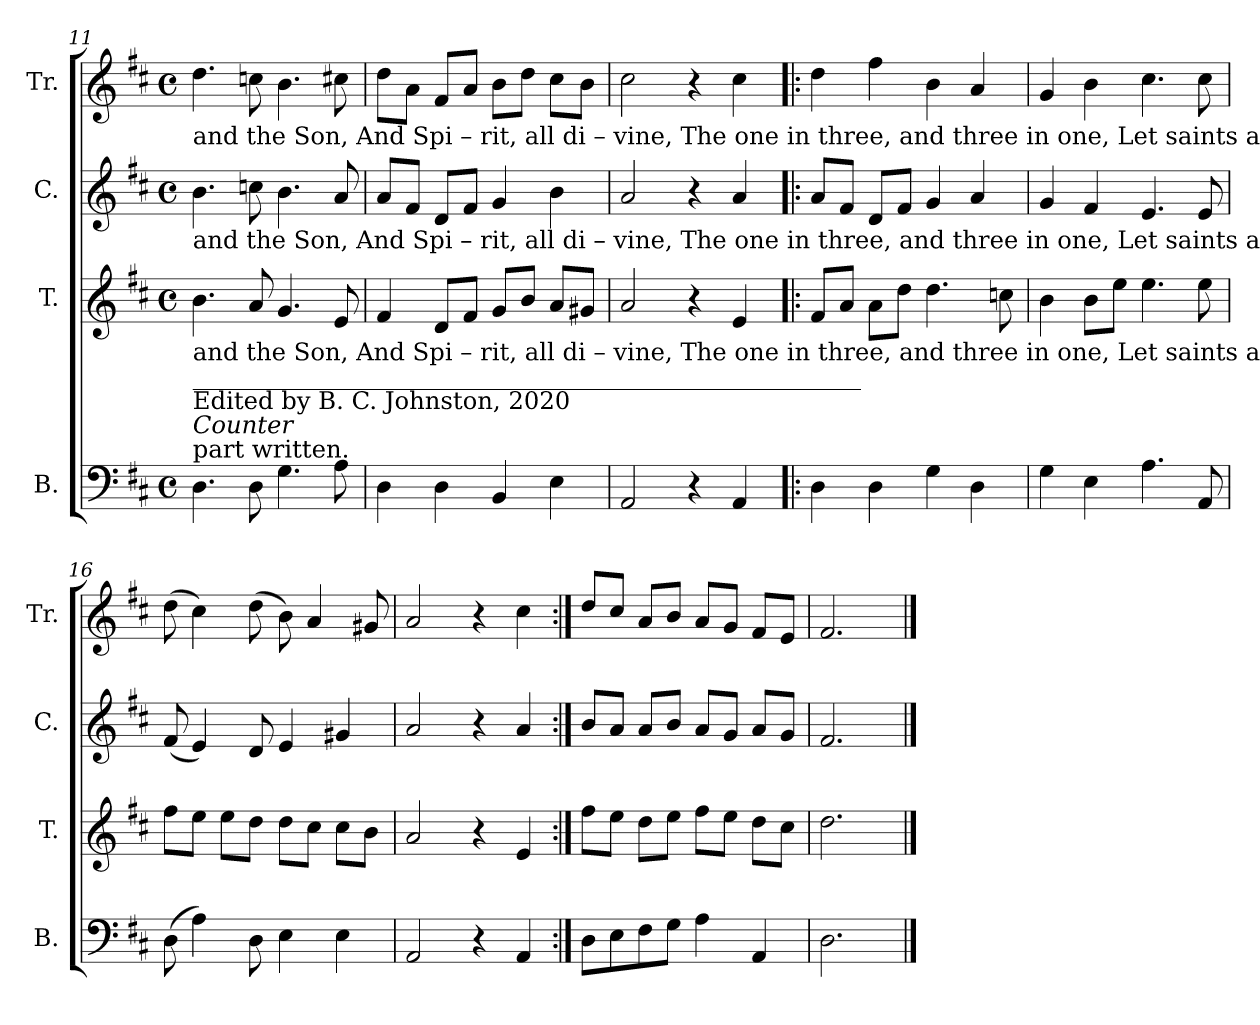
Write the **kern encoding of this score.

**kern	**kern	**kern	**kern
*part4	*part3	*part2	*part1
*staff4	*staff3	*staff2	*staff1
*I"B.	*I"T.	*I"C.	*I"Tr.
*I'B.	*I'T.	*I'C.	*I'Tr.
!!LO:LB:g=z
*clefF4	*clefG2	*clefG2	*clefG2
*k[f#c#]	*k[f#c#]	*k[f#c#]	*k[f#c#]
*M4/4	*M4/4	*M4/4	*M4/4
*met(c)	*met(c)	*met(c)	*met(c)
=11	=11	=11	=11
!	!	!	!LO:TX:b:t=and   the  Son,  And  Spi – rit,   all     di   –  vine,   The   one in three,  and three in one,   Let   saints    and   an – gels  join.  The   saints  and  an – gels   join.
!	!	!LO:TX:b:t=and   the  Son,  And  Spi – rit,   all     di   –  vine,   The   one in three,  and three in one,   Let   saints    and   an – gels  join.  The   saints  and  an – gels   join.	!
!	!LO:TX:b:t=and   the  Son,  And  Spi – rit,   all     di   –  vine,   The   one in three,  and three in one,   Let   saints    and   an – gels  join.  The   saints  and  an – gels   join.	!	!
!	!LO:TX:b:t=_______________________________________________________	!	!
!	!LO:TX:b:t=Edited by B. C. Johnston, 2020	!	!
!	!LO:TX:b:i:t=Counter	!	!
!	!LO:TX:b:t=part written.	!	!
4.D!\	4.b!\	4.b!\	4.dd!\
8D!\	8a!/	8ccn!\	8ccn!\
4.G!\	4.g!/	4.b!\	4.b!\
8A!\	8e!/	8a!/	8cc#X!\
=12	=12	=12	=12
4D!\	4f#!/	8a!/L	8dd!\L
.	.	8f#!/J	8a!\J
4D!\	8d!/L	8d!/L	8f#!/L
.	8f#!/J	8f#!/J	8a!/J
4BB!/	8g!/L	4g!/	8b!\L
.	8b!/J	.	8dd!\J
4E!\	8a!/L	4b!\	8cc#!\L
.	8g#X!/J	.	8b!\J
=13	=13	=13	=13
2AA!/	2a!/	2a!/	2cc#!\
4r	4r	4r	4r
4AA!/	4e!/	4a!/	4cc#!\
=14!|:	=14!|:	=14!|:	=14!|:
4D!\	8f#!/L	8a!/L	4dd!\
.	8a!/J	8f#!/J	.
4D!\	8a!\L	8d!/L	4ff#!\
.	8dd!\J	8f#!/J	.
4G!\	4.dd!\	4g!/	4b!\
4D!\	.	4a!/	4a!/
.	8ccn!\	.	.
=15	=15	=15	=15
4G!\	4b!\	4g!/	4g!/
4E!\	8b!\L	4f#!/	4b!\
.	8ee!\J	.	.
4.A!\	4.ee!\	4.e!/	4.cc#!\
8AA!/	8ee!\	8e!/	8cc#!\
=16	=16	=16	=16
(>8D!\	8ff#!\L	(<8f#!/	(>8dd!\
4A!\)	8ee!\J	4e!/)	4cc#!\)
.	8ee!\L	.	.
8D!\	8dd!\J	8d!/	(>8dd!\
4E!\	8dd!\L	4e!/	8b!\)
.	8cc#!\J	.	4a!/
4E!\	8cc#!\L	4g#X!/	.
.	8b!\J	.	8g#X!/
=17	=17	=17	=17
2AA!/	2a!/	2a!/	2a!/
4r	4r	4r	4r
4AA!/	4e!/	4a!/	4cc#!\
=18:|!	=18:|!	=18:|!	=18:|!
8D!\L	8ff#!\L	8b!/L	8dd!/L
8E!\	8ee!\J	8a!/J	8cc#!/J
8F#!\	8dd!\L	8a!/L	8a!/L
8G!\J	8ee!\J	8b!/J	8b!/J
4A!\	8ff#!\L	8a!/L	8a!/L
.	8ee!\J	8g!/J	8g!/J
4AA!/	8dd!\L	8a!/L	8f#!/L
.	8cc#!\J	8g!/J	8e!/J
=19	=19	=19	=19
2.D!\	2.dd!\	2.f#!/	2.f#!/
==	==	==	==
*-	*-	*-	*-
